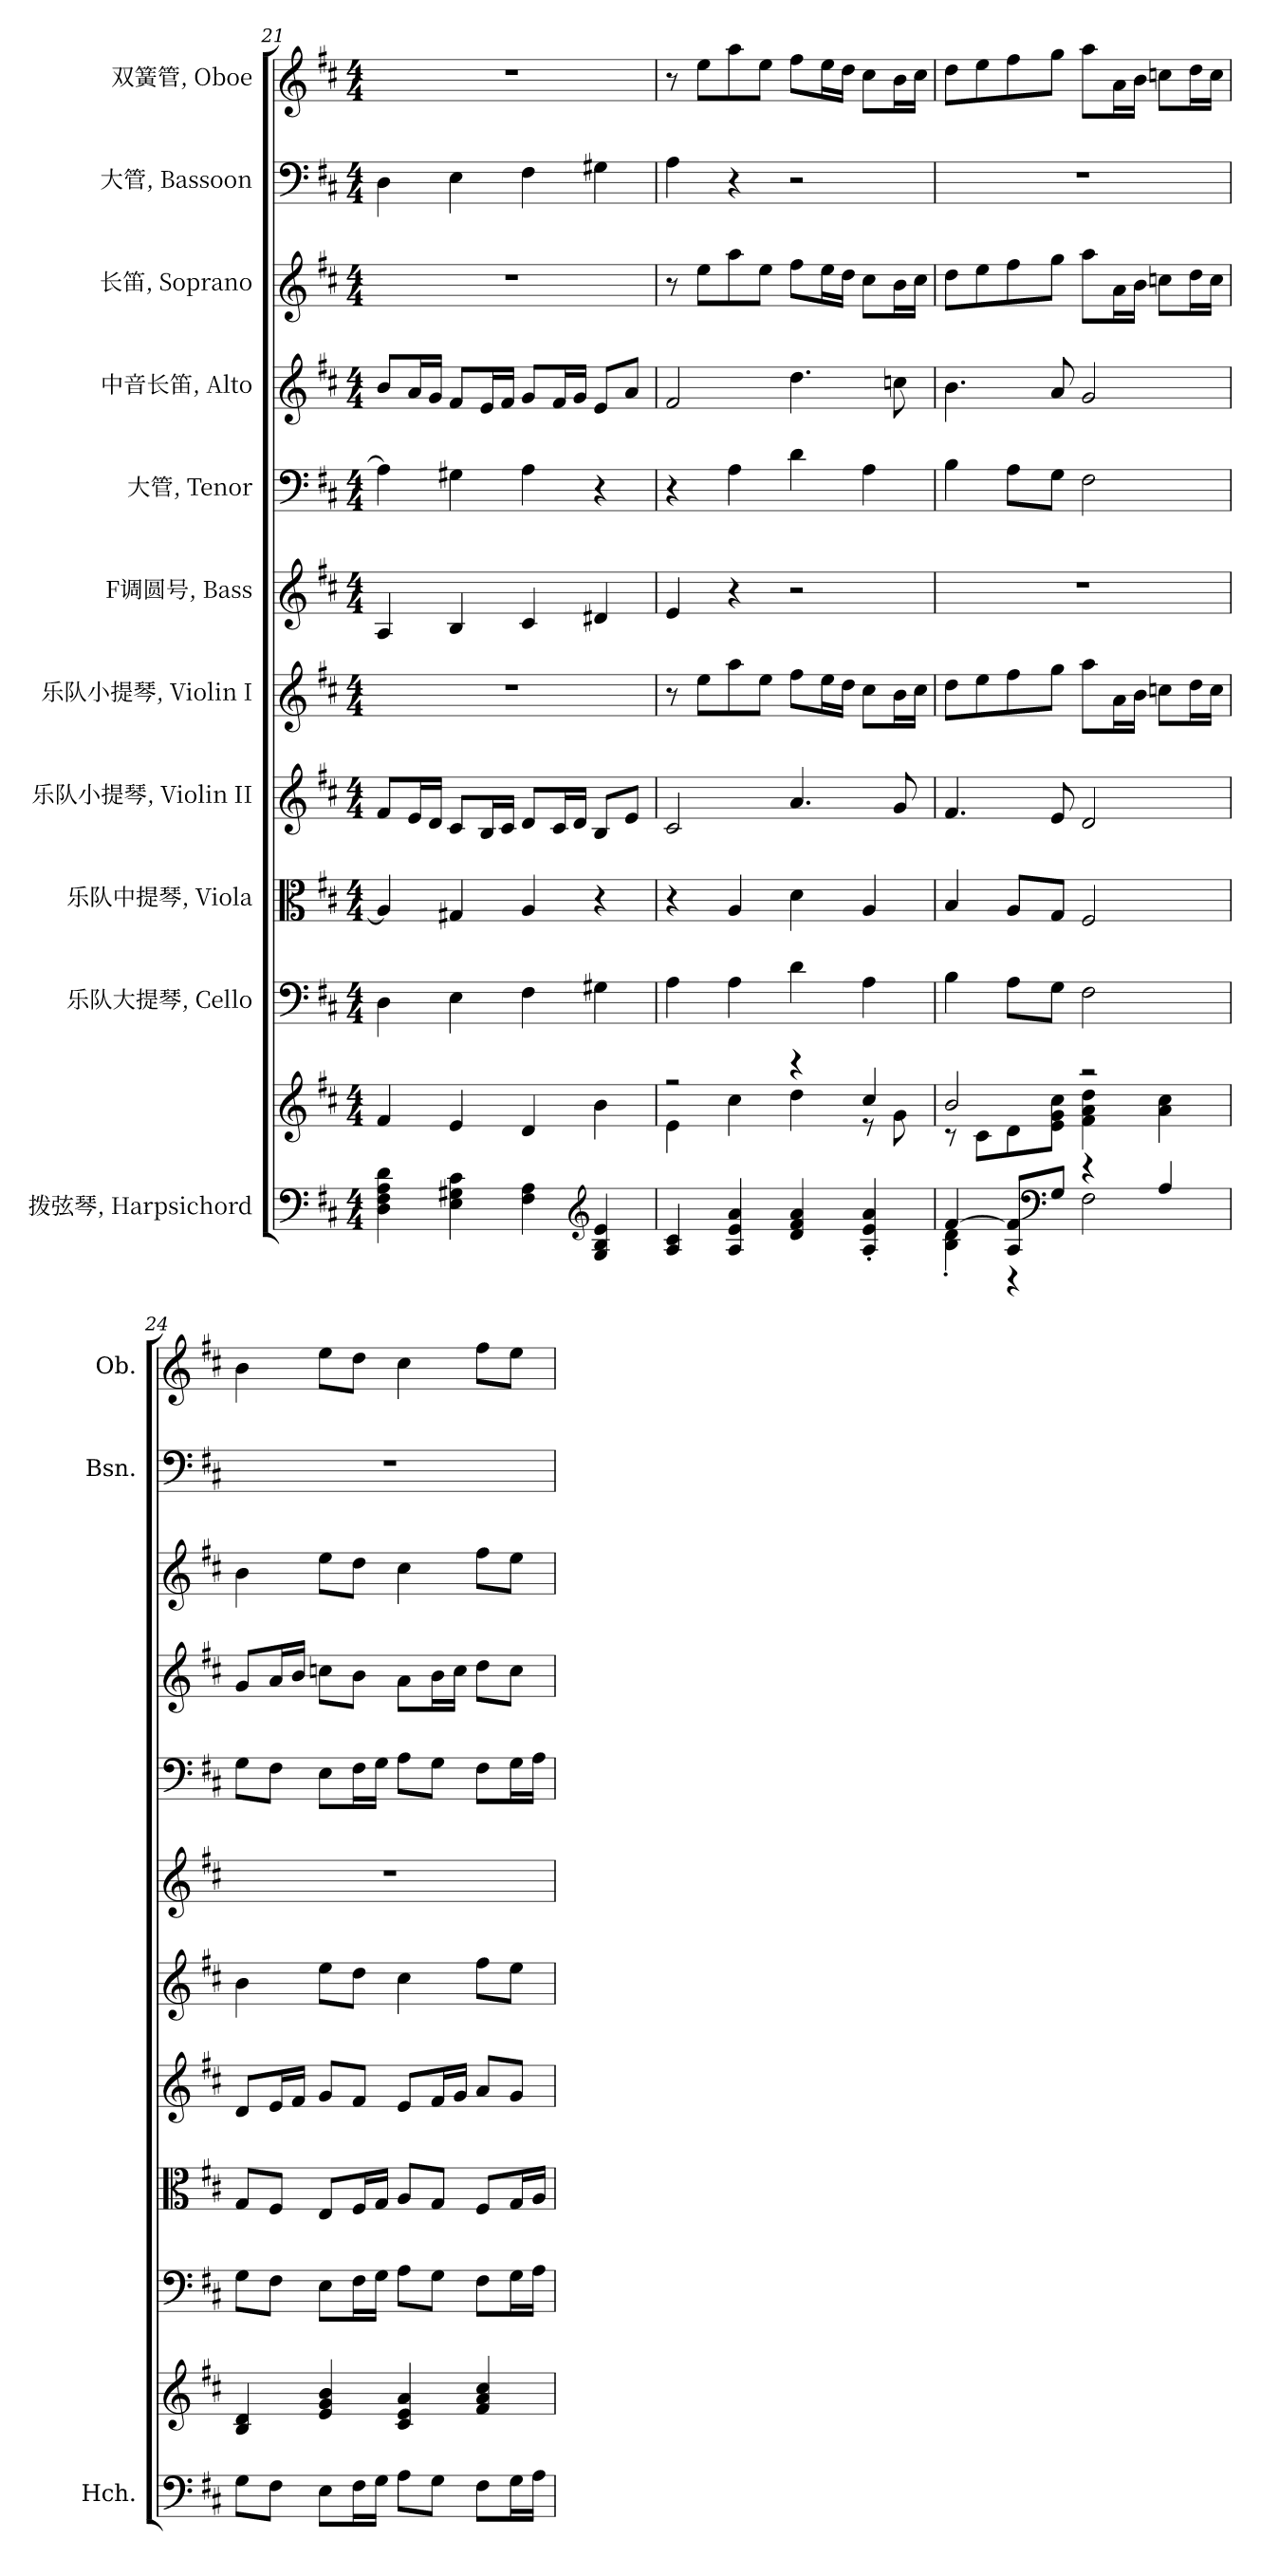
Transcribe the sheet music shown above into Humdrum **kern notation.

**kern	**kern	**kern	**kern	**kern	**kern	**kern	**kern	**kern	**kern	**kern	**kern
*part11	*part11	*part10	*part9	*part8	*part7	*part6	*part5	*part4	*part3	*part2	*part1
*staff12	*staff11	*staff10	*staff9	*staff8	*staff7	*staff6	*staff5	*staff4	*staff3	*staff2	*staff1
*I"拨弦琴, Harpsichord	*	*I"乐队大提琴, Cello	*I"乐队中提琴, Viola	*I"乐队小提琴, Violin II	*I"乐队小提琴, Violin I	*I"F调圆号, Bass	*I"大管, Tenor	*I"中音长笛, Alto	*I"长笛, Soprano	*I"大管, Bassoon	*I"双簧管, Oboe
*I'Hch.	*	*	*	*	*	*	*	*	*	*I'Bsn.	*I'Ob.
*clefF4	*clefG2	*clefF4	*clefC3	*clefG2	*clefG2	*clefG2	*clefF4	*clefG2	*clefG2	*clefF4	*clefG2
*	*	*	*	*	*	*ITrd4c7	*	*ITrd3c5	*	*	*
*k[f#c#]	*k[f#c#]	*k[f#c#]	*k[f#c#]	*k[f#c#]	*k[f#c#]	*k[f#]	*k[f#c#]	*k[f#c#g#]	*k[f#c#]	*k[f#c#]	*k[f#c#]
*M4/4	*M4/4	*M4/4	*M4/4	*M4/4	*M4/4	*M4/4	*M4/4	*M4/4	*M4/4	*M4/4	*M4/4
=21	=21	=21	=21	=21	=21	=21	=21	=21	=21	=21	=21
4D\ 4F#\ 4A\ 4d\	4f#/	4D\	4A/]	8f#/L	1r	4D/	4A\]	8f#/L	1r	4D\	1r
.	.	.	.	16e/L	.	.	.	16e/L	.	.	.
.	.	.	.	16d/JJ	.	.	.	16d/JJ	.	.	.
4E\ 4G#X\ 4c#\	4e/	4E\	4G#X/	8c#/L	.	4E/	4G#X\	8c#/L	.	4E\	.
.	.	.	.	16B/L	.	.	.	16B/L	.	.	.
.	.	.	.	16c#/JJ	.	.	.	16c#/JJ	.	.	.
4F#\ 4A\	4d/	4F#\	4A/	8d/L	.	4F#/	4A\	8d/L	.	4F#\	.
.	.	.	.	16c#/L	.	.	.	16c#/L	.	.	.
.	.	.	.	16d/JJ	.	.	.	16d/JJ	.	.	.
*clefG2	*	*	*	*	*	*	*	*	*	*	*
4G#/ 4B/ 4e/	4b\	4G#X\	4r	8B/L	.	4G#X/	4r	8B/L	.	4G#X\	.
.	.	.	.	8e/J	.	.	.	8e/J	.	.	.
!!LO:PB:g=z
=22	=22	=22	=22	=22	=22	=22	=22	=22	=22	=22	=22
*	*^	*	*	*	*	*	*	*	*	*	*
4A/ 4c#/	2r	4e\	4A\	4r	2c#/	8r	4A/	4r	2c#/	8r	4A\	8r
.	.	.	.	.	.	8ee\L	.	.	.	8ee\L	.	8ee\L
4A/ 4e/ 4a/	.	4cc#\	4A\	4A/	.	8aa\	4r	4A\	.	8aa\	4r	8aa\
.	.	.	.	.	.	8ee\J	.	.	.	8ee\J	.	8ee\J
4d/ 4f#/ 4a/	4r	4dd\	4d\	4d\	4.a/	8ff#\L	2r	4d\	4.a\	8ff#\L	2r	8ff#\L
.	.	.	.	.	.	16ee\L	.	.	.	16ee\L	.	16ee\L
.	.	.	.	.	.	16dd\JJ	.	.	.	16dd\JJ	.	16dd\JJ
4A/' 4e/' 4a/'	4cc#/	8r	4A\	4A/	.	8cc#\L	.	4A\	.	8cc#\L	.	8cc#\L
.	.	8g\	.	.	8g/	16b\L	.	.	8gn\	16b\L	.	16b\L
.	.	.	.	.	.	16cc#\JJ	.	.	.	16cc#\JJ	.	16cc#\JJ
=23	=23	=23	=23	=23	=23	=23	=23	=23	=23	=23	=23	=23
*^	*	*	*	*	*	*	*	*	*	*	*	*
[4f#/	4B\' 4d\'	2b/	8r	4B\	4B/	4.f#/	8dd\L	1r	4B\	4.f#\	8dd\L	1r	8dd\L
.	.	.	8c#\L	.	.	.	8ee\	.	.	.	8ee\	.	8ee\
8A/ 8f#/]L	4r	.	8d\	8A\L	8A/L	.	8ff#\	.	8A\L	.	8ff#\	.	8ff#\
*clefF4	*	*	*	*	*	*	*	*	*	*	*	*	*
8G/J	.	.	8e\ 8g\ 8cc#\J	8G\J	8G/J	8e/	8gg\J	.	8G\J	8e/	8gg\J	.	8gg\J
4r	2F#\	2r	4f#\ 4a\ 4dd\	2F#\	2F#/	2d/	8aa\L	.	2F#\	2d/	8aa\L	.	8aa\L
.	.	.	.	.	.	.	16a\L	.	.	.	16a\L	.	16a\L
.	.	.	.	.	.	.	16b\JJ	.	.	.	16b\JJ	.	16b\JJ
4A/	.	.	4a\ 4cc#\	.	.	.	8ccn\L	.	.	.	8ccn\L	.	8ccn\L
.	.	.	.	.	.	.	16dd\L	.	.	.	16dd\L	.	16dd\L
.	.	.	.	.	.	.	16cc\JJ	.	.	.	16cc\JJ	.	16cc\JJ
*v	*v	*	*	*	*	*	*	*	*	*	*	*	*
*	*v	*v	*	*	*	*	*	*	*	*	*	*
=24	=24	=24	=24	=24	=24	=24	=24	=24	=24	=24	=24
8G\L	4B/ 4d/	8G\L	8G/L	8d/L	4b\	1r	8G\L	8d/L	4b\	1r	4b\
8F#\J	.	8F#\J	8F#/J	16e/L	.	.	8F#\J	16e/L	.	.	.
.	.	.	.	16f#/JJ	.	.	.	16f#/JJ	.	.	.
8E\L	4e/ 4g/ 4b/	8E\L	8E/L	8g/L	8ee\L	.	8E\L	8gn\L	8ee\L	.	8ee\L
16F#\L	.	16F#\L	16F#/L	8f#/J	8dd\J	.	16F#\L	8f#\J	8dd\J	.	8dd\J
16G\JJ	.	16G\JJ	16G/JJ	.	.	.	16G\JJ	.	.	.	.
8A\L	4c#/ 4e/ 4a/	8A\L	8A/L	8e/L	4cc#\	.	8A\L	8e\L	4cc#\	.	4cc#\
8G\J	.	8G\J	8G/J	16f#/L	.	.	8G\J	16f#\L	.	.	.
.	.	.	.	16g/JJ	.	.	.	16g\JJ	.	.	.
8F#\L	4f#/ 4a/ 4cc#/	8F#\L	8F#/L	8a/L	8ff#\L	.	8F#\L	8a\L	8ff#\L	.	8ff#\L
16G\L	.	16G\L	16G/L	8g/J	8ee\J	.	16G\L	8g\J	8ee\J	.	8ee\J
16A\JJ	.	16A\JJ	16A/JJ	.	.	.	16A\JJ	.	.	.	.
=	=	=	=	=	=	=	=	=	=	=	=
*-	*-	*-	*-	*-	*-	*-	*-	*-	*-	*-	*-
